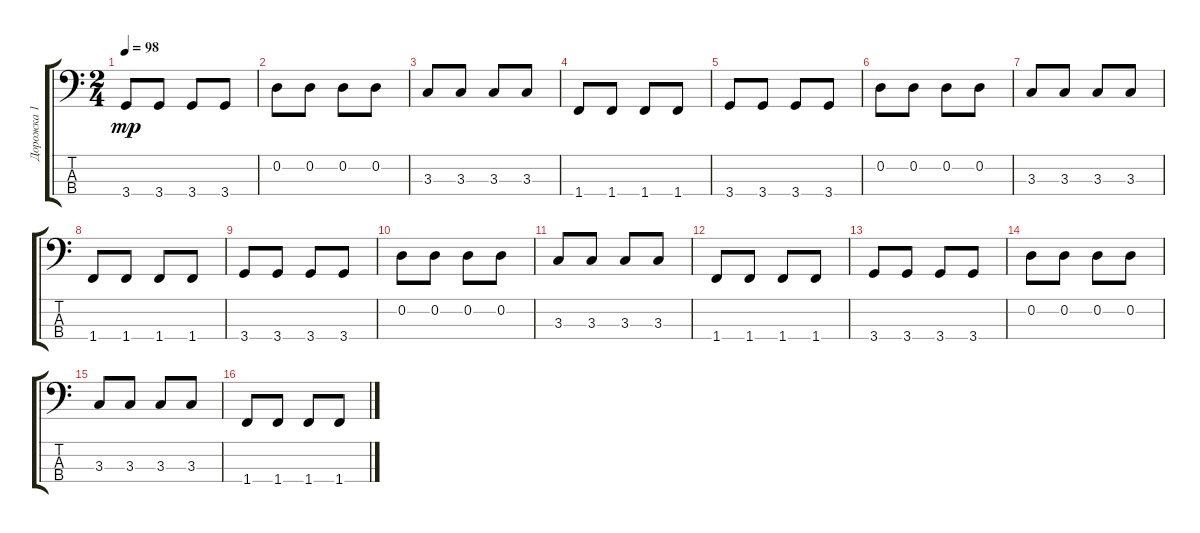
\track ("Дорожка 1" "Дорожка 1") {instrument acousticbass}
\staff {score tabs}
\tuning (G2 D2 A1 E1) {hide}
\ts (2 4)
\tempo 98
\clef f4
\ks c
3.4.8{dy mp} 3.4.8 3.4.8 3.4.8 |
0.2.8 0.2.8 0.2.8 0.2.8 |
3.3.8 3.3.8 3.3.8 3.3.8 |
1.4.8 1.4.8 1.4.8 1.4.8 |
3.4.8 3.4.8 3.4.8 3.4.8 |
0.2.8 0.2.8 0.2.8 0.2.8 |
3.3.8 3.3.8 3.3.8 3.3.8 |
1.4.8 1.4.8 1.4.8 1.4.8 |
3.4.8 3.4.8 3.4.8 3.4.8 |
0.2.8 0.2.8 0.2.8 0.2.8 |
3.3.8 3.3.8 3.3.8 3.3.8 |
1.4.8 1.4.8 1.4.8 1.4.8 |
3.4.8 3.4.8 3.4.8 3.4.8 |
0.2.8 0.2.8 0.2.8 0.2.8 |
3.3.8 3.3.8 3.3.8 3.3.8 |
1.4.8 1.4.8 1.4.8 1.4.8
